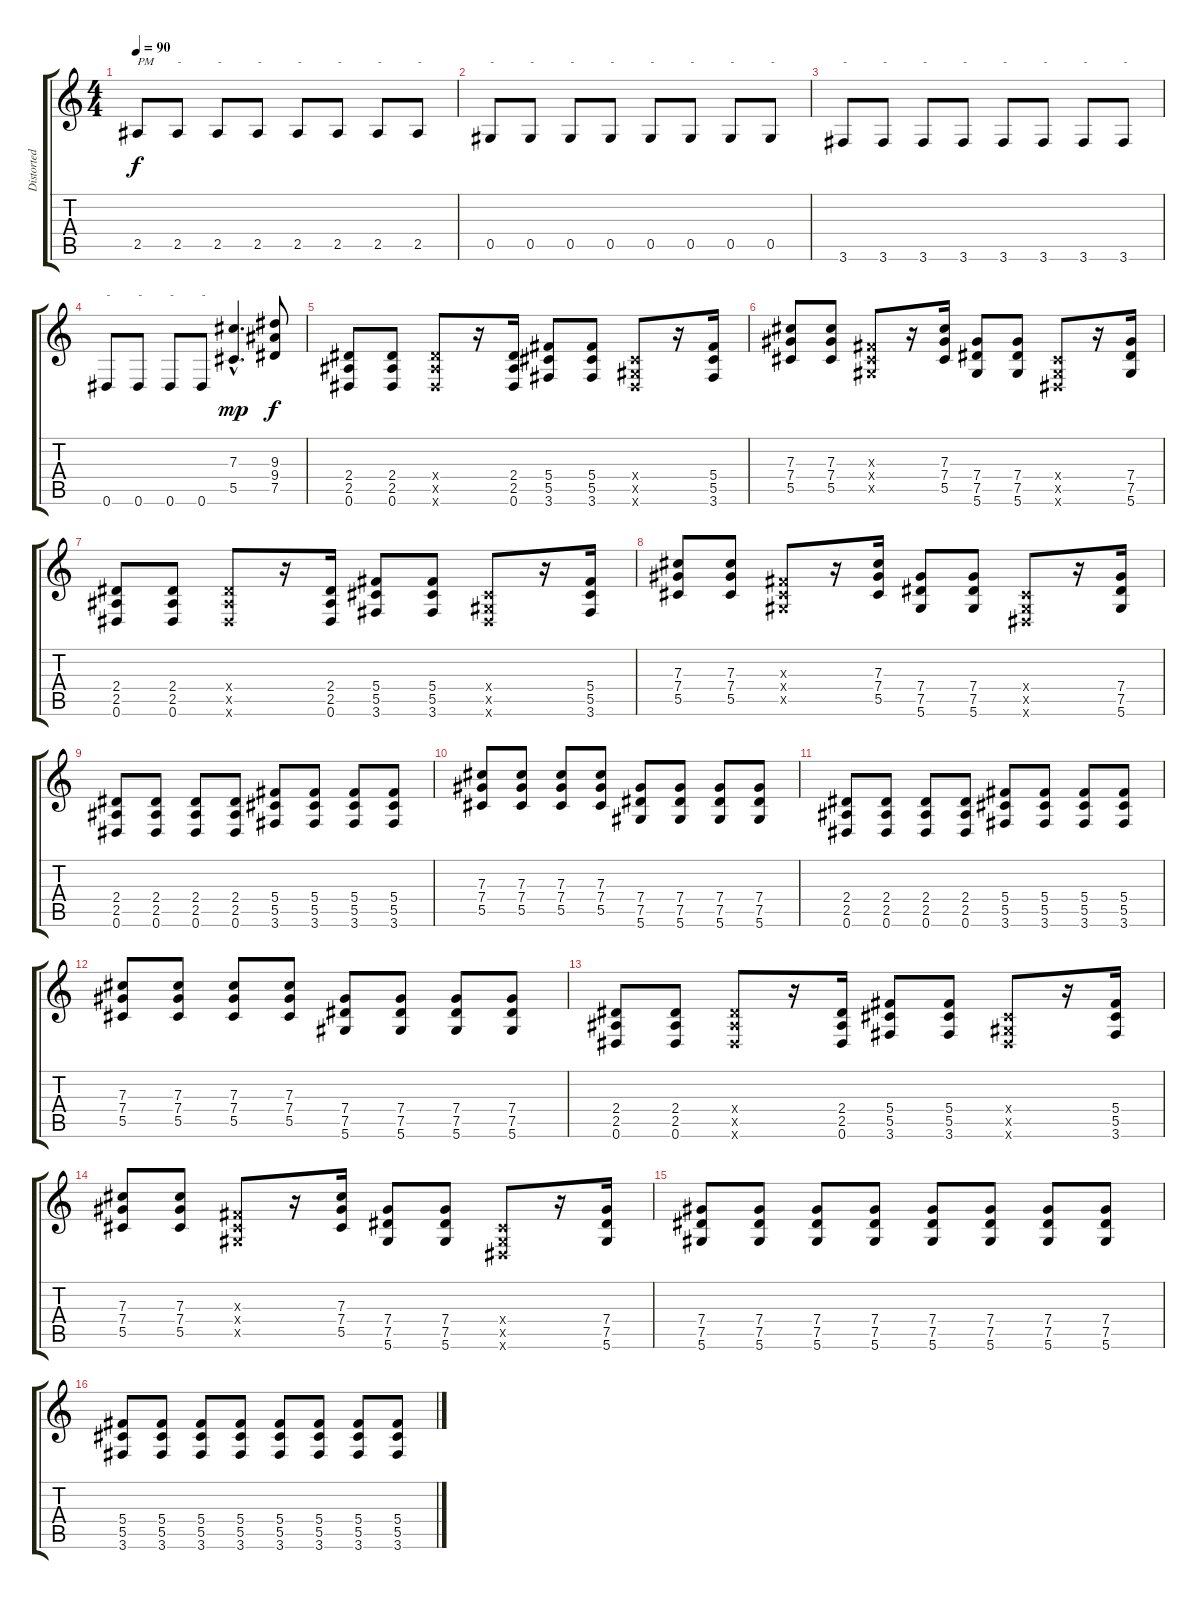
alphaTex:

\track ("Distorted Guitar" "Distorted ") {instrument distortionguitar}
\staff {score tabs}
\tuning (Eb4 Bb3 Gb3 Db3 Ab2 Eb2) {hide}
\ts (4 4)
\tempo 90
\clef g2
\ks c
2.5.8{txt "PM" dy f} 2.5.8{txt "-"} 2.5.8{txt "-"} 2.5.8{txt "-"} 2.5.8{txt "-"} 2.5.8{txt "-"} 2.5.8{txt "-"} 2.5.8{txt "-"} |
0.5.8{txt "-"} 0.5.8{txt "-"} 0.5.8{txt "-"} 0.5.8{txt "-"} 0.5.8{txt "-"} 0.5.8{txt "-"} 0.5.8{txt "-"} 0.5.8{txt "-"} |
3.6.8{txt "-"} 3.6.8{txt "-"} 3.6.8{txt "-"} 3.6.8{txt "-"} 3.6.8{txt "-"} 3.6.8{txt "-"} 3.6.8{txt "-"} 3.6.8{txt "-"} |
0.6.8{txt "-"} 0.6.8{txt "-"} 0.6.8{txt "-"} 0.6.8{txt "-"} (7.3{hac} 5.5{hac}).4{d dy mp volume 13} (9.3 9.4 7.5).8{dy f} |
(2.4 2.5 0.6).8 (2.4 2.5 0.6).8 (2.4{x} 2.5{x} 0.6{x}).8 r.16 (2.4 2.5 0.6).16 (5.4 5.5 3.6).8 (5.4 5.5 3.6).8 (0.4{x} 0.5{x} 0.6{x}).8 r.16 (5.4 5.5 3.6).16 |
(7.3 7.4 5.5).8 (7.3 7.4 5.5).8 (0.3{x} 0.4{x} 0.5{x}).8 r.16 (7.3 7.4 5.5).16 (7.4 7.5 5.6).8 (7.4 7.5 5.6).8 (0.4{x} 0.5{x} 0.6{x}).8 r.16 (7.4 7.5 5.6).16 |
(2.4 2.5 0.6).8 (2.4 2.5 0.6).8 (2.4{x} 2.5{x} 0.6{x}).8 r.16 (2.4 2.5 0.6).16 (5.4 5.5 3.6).8 (5.4 5.5 3.6).8 (0.4{x} 0.5{x} 0.6{x}).8 r.16 (5.4 5.5 3.6).16 |
(7.3 7.4 5.5).8 (7.3 7.4 5.5).8 (0.3{x} 0.4{x} 0.5{x}).8 r.16 (7.3 7.4 5.5).16 (7.4 7.5 5.6).8 (7.4 7.5 5.6).8 (0.4{x} 0.5{x} 0.6{x}).8 r.16 (7.4 7.5 5.6).16 |
(2.4 2.5 0.6).8 (2.4 2.5 0.6).8 (2.4 2.5 0.6).8 (2.4 2.5 0.6).8 (5.4 5.5 3.6).8 (5.4 5.5 3.6).8 (5.4 5.5 3.6).8 (5.4 5.5 3.6).8 |
(7.3 7.4 5.5).8 (7.3 7.4 5.5).8 (7.3 7.4 5.5).8 (7.3 7.4 5.5).8 (7.4 7.5 5.6).8 (7.4 7.5 5.6).8 (7.4 7.5 5.6).8 (7.4 7.5 5.6).8 |
(2.4 2.5 0.6).8 (2.4 2.5 0.6).8 (2.4 2.5 0.6).8 (2.4 2.5 0.6).8 (5.4 5.5 3.6).8 (5.4 5.5 3.6).8 (5.4 5.5 3.6).8 (5.4 5.5 3.6).8 |
(7.3 7.4 5.5).8 (7.3 7.4 5.5).8 (7.3 7.4 5.5).8 (7.3 7.4 5.5).8 (7.4 7.5 5.6).8 (7.4 7.5 5.6).8 (7.4 7.5 5.6).8 (7.4 7.5 5.6).8 |
(2.4 2.5 0.6).8 (2.4 2.5 0.6).8 (2.4{x} 2.5{x} 0.6{x}).8 r.16 (2.4 2.5 0.6).16 (5.4 5.5 3.6).8 (5.4 5.5 3.6).8 (0.4{x} 0.5{x} 0.6{x}).8 r.16 (5.4 5.5 3.6).16 |
(7.3 7.4 5.5).8 (7.3 7.4 5.5).8 (0.3{x} 0.4{x} 0.5{x}).8 r.16 (7.3 7.4 5.5).16 (7.4 7.5 5.6).8 (7.4 7.5 5.6).8 (0.4{x} 0.5{x} 0.6{x}).8 r.16 (7.4 7.5 5.6).16 |
(7.4 7.5 5.6).8 (7.4 7.5 5.6).8 (7.4 7.5 5.6).8 (7.4 7.5 5.6).8 (7.4 7.5 5.6).8 (7.4 7.5 5.6).8 (7.4 7.5 5.6).8 (7.4 7.5 5.6).8 |
(5.4 5.5 3.6).8 (5.4 5.5 3.6).8 (5.4 5.5 3.6).8 (5.4 5.5 3.6).8 (5.4 5.5 3.6).8 (5.4 5.5 3.6).8 (5.4 5.5 3.6).8 (5.4 5.5 3.6).8
